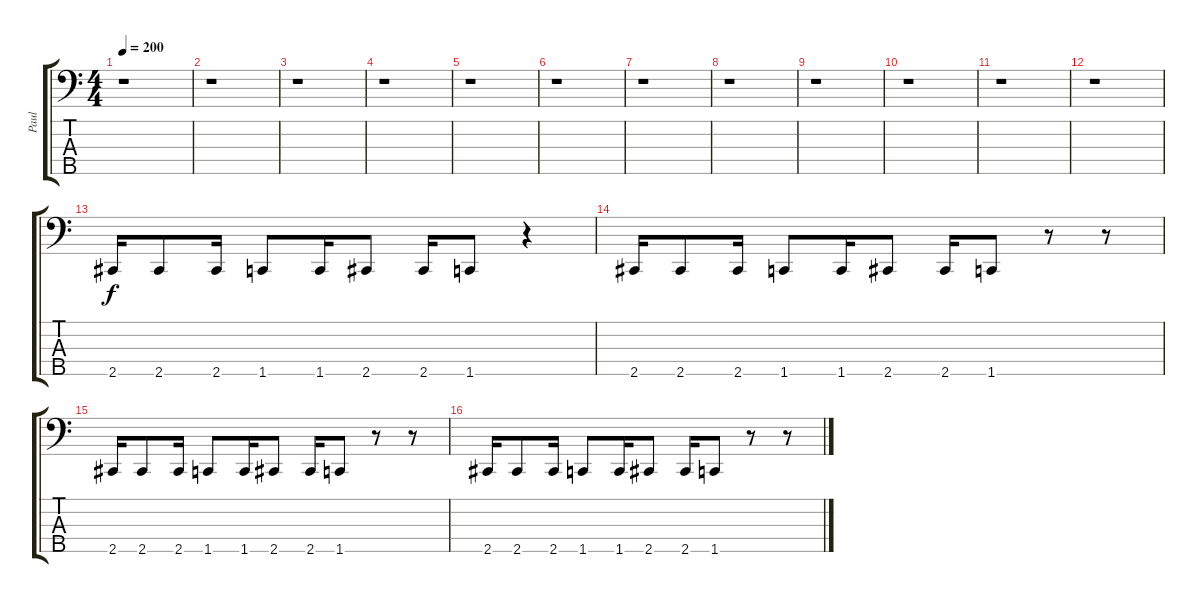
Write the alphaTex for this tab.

\track ("Paul" "Paul") {instrument electricbasspick}
\staff {score tabs}
\tuning (G2 D2 A1 E1 B0) {hide}
\ts (4 4)
\tempo 200
\clef f4
\ks c
r.1{dy f instrument electricbasspick} |
r.1 |
r.1 |
r.1 |
r.1 |
r.1 |
r.1 |
r.1 |
r.1 |
r.1 |
r.1 |
r.1 |
2.5.16 2.5.8 2.5.16 1.5.8 1.5.16 2.5.8 2.5.16 1.5.8 r.4 |
2.5.16 2.5.8 2.5.16 1.5.8 1.5.16 2.5.8 2.5.16 1.5.8 r.8 r.8 |
2.5.16 2.5.8 2.5.16 1.5.8 1.5.16 2.5.8 2.5.16 1.5.8 r.8 r.8 |
2.5.16 2.5.8 2.5.16 1.5.8 1.5.16 2.5.8 2.5.16 1.5.8 r.8 r.8
